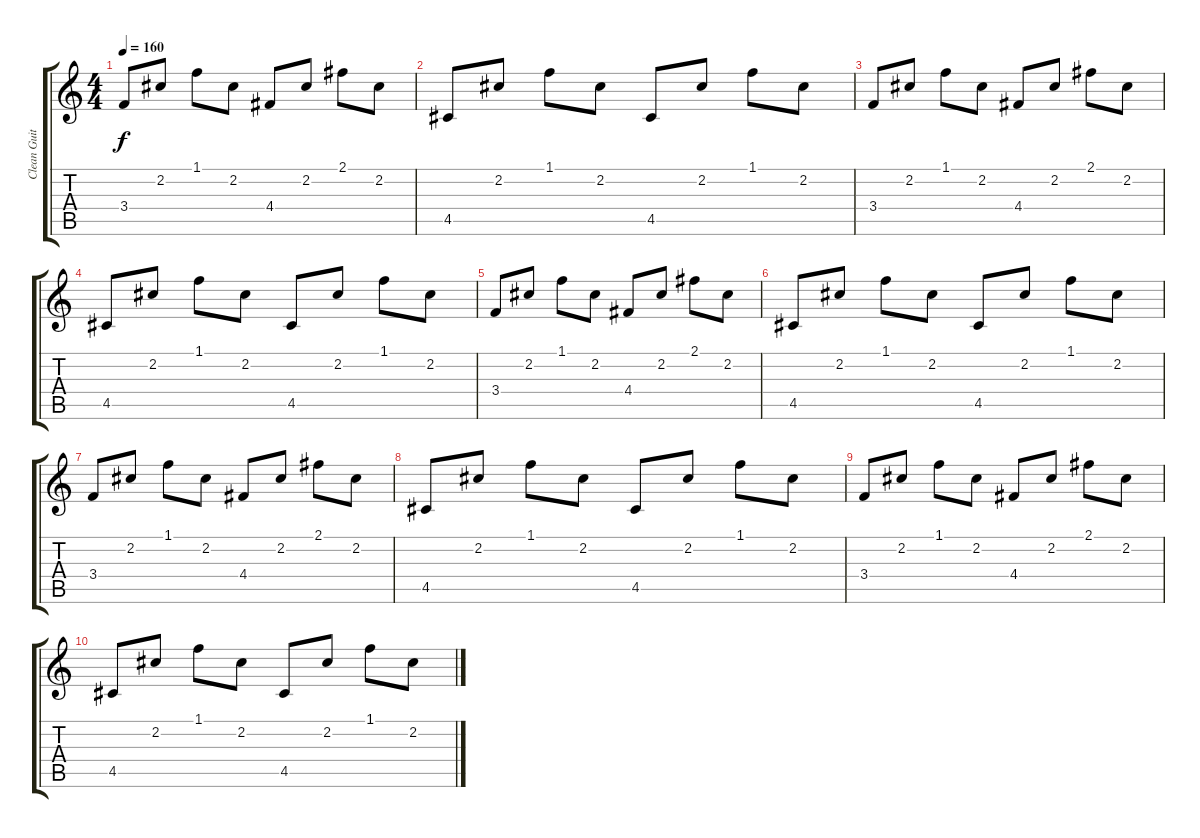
\track ("Clean Guitar" "Clean Guit") {instrument electricguitarclean}
\staff {score tabs}
\tuning (E4 B3 G3 D3 A2 E2) {hide}
\ts (4 4)
\tempo 160
\clef g2
\ks c
3.4.8{dy f} 2.2.8 1.1.8 2.2.8 4.4.8 2.2.8 2.1.8 2.2.8 |
4.5.8 2.2.8 1.1.8 2.2.8 4.5.8 2.2.8 1.1.8 2.2.8 |
3.4.8 2.2.8 1.1.8 2.2.8 4.4.8 2.2.8 2.1.8 2.2.8 |
4.5.8 2.2.8 1.1.8 2.2.8 4.5.8 2.2.8 1.1.8 2.2.8 |
3.4.8 2.2.8 1.1.8 2.2.8 4.4.8 2.2.8 2.1.8 2.2.8 |
4.5.8 2.2.8 1.1.8 2.2.8 4.5.8 2.2.8 1.1.8 2.2.8 |
3.4.8 2.2.8 1.1.8 2.2.8 4.4.8 2.2.8 2.1.8 2.2.8 |
4.5.8 2.2.8 1.1.8 2.2.8 4.5.8 2.2.8 1.1.8 2.2.8 |
3.4.8 2.2.8 1.1.8 2.2.8 4.4.8 2.2.8 2.1.8 2.2.8 |
4.5.8 2.2.8 1.1.8 2.2.8 4.5.8 2.2.8 1.1.8 2.2.8
